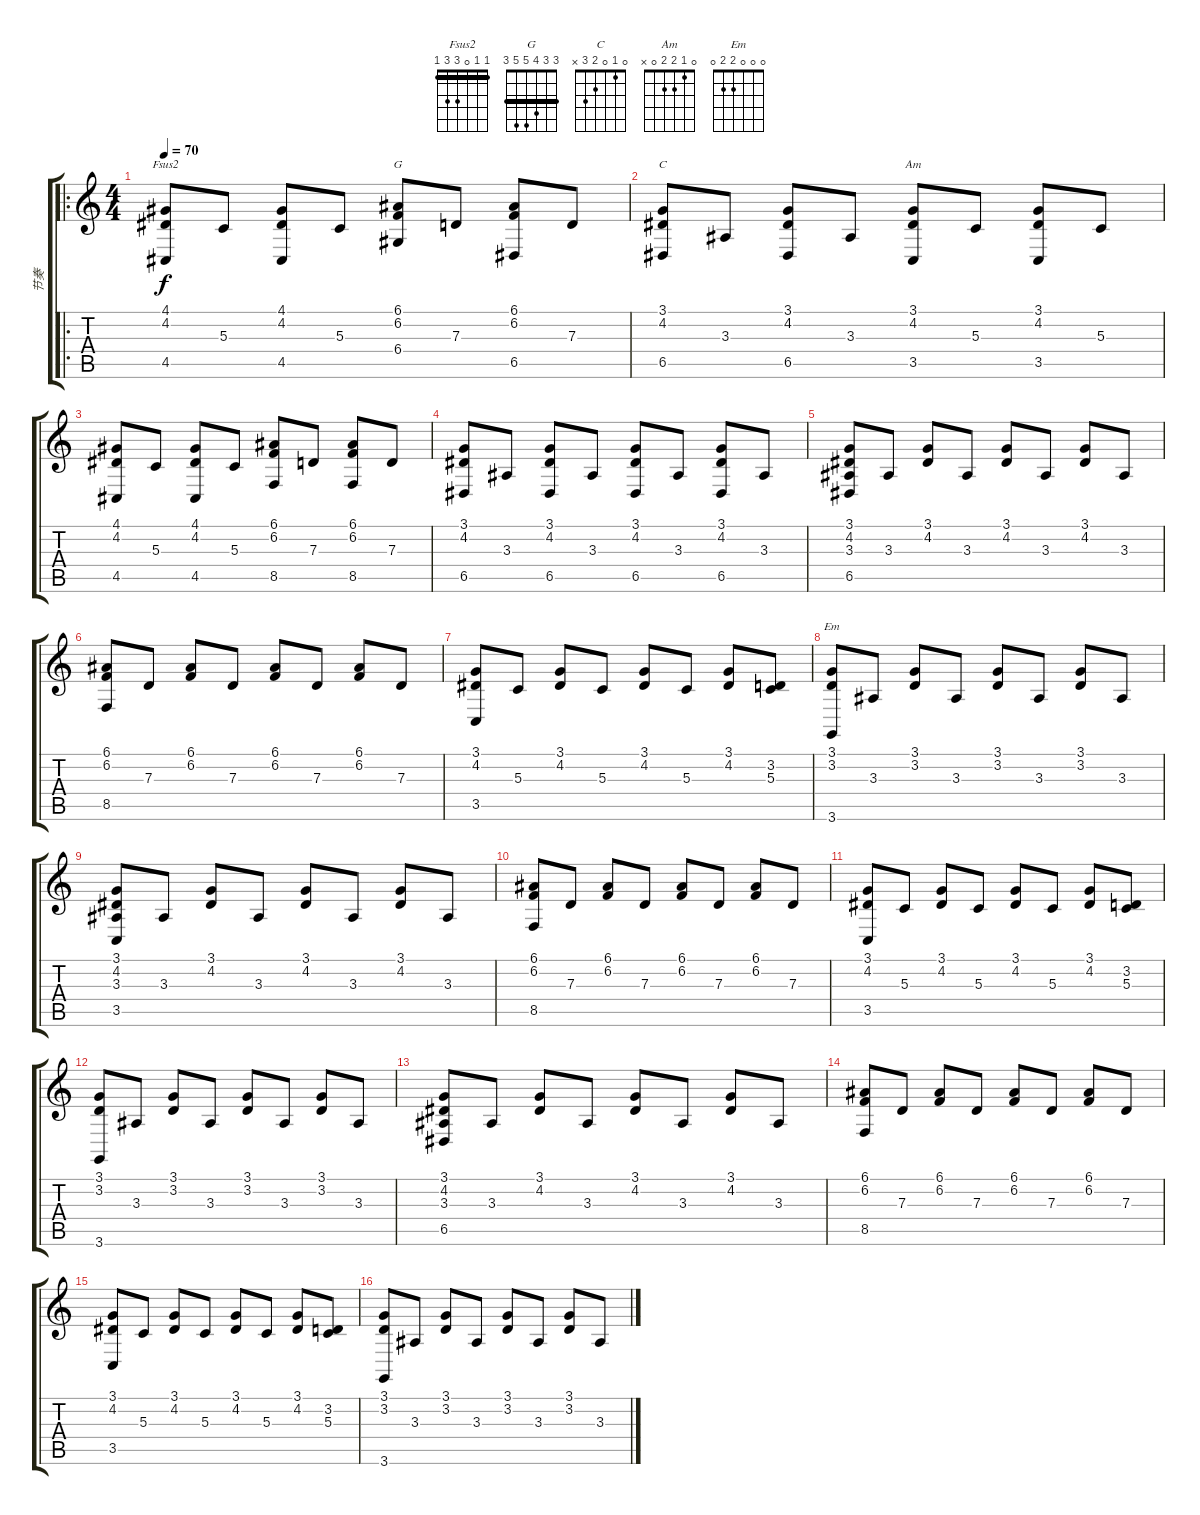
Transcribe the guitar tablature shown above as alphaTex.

\track ("节奏" "节奏") {instrument acousticgrandpiano}
\staff {score tabs}
\tuning (E4 B3 G3 D3 A2 E2) {hide}
\chord ("Fsus2" 1 1 0 3 3 1) {barre 1}
\chord ("G" 3 3 4 5 5 3) {barre 3}
\chord ("C" 0 1 0 2 3 x)
\chord ("Am" 0 1 2 2 0 x)
\chord ("Em" 0 0 0 2 2 0)
\ro
\ts (4 4)
\tempo 70
\clef g2
\ks c
(4.1 4.2 4.5).8{ch "Fsus2" dy f} 5.3.8 (4.1 4.2 4.5).8 5.3.8 (6.1 6.2 6.4).8{ch "G"} 7.3.8 (6.1 6.2 6.5).8 7.3.8 |
(3.1 4.2 6.5).8{ch "C"} 3.3.8 (3.1 4.2 6.5).8 3.3.8 (3.1 4.2 3.5).8{ch "Am"} 5.3.8 (3.1 4.2 3.5).8 5.3.8 |
(4.1 4.2 4.5).8 5.3.8 (4.1 4.2 4.5).8 5.3.8 (6.1 6.2 8.5).8 7.3.8 (6.1 6.2 8.5).8 7.3.8 |
(3.1 4.2 6.5).8 3.3.8 (3.1 4.2 6.5).8 3.3.8 (3.1 4.2 6.5).8 3.3.8 (3.1 4.2 6.5).8 3.3.8 |
(3.1 4.2 3.3 6.5).8 3.3.8 (3.1 4.2).8 3.3.8 (3.1 4.2).8 3.3.8 (3.1 4.2).8 3.3.8 |
(6.1 6.2 8.5).8 7.3.8 (6.1 6.2).8 7.3.8 (6.1 6.2).8 7.3.8 (6.1 6.2).8 7.3.8 |
(3.1 4.2 3.5).8 5.3.8 (3.1 4.2).8 5.3.8 (3.1 4.2).8 5.3.8 (3.1 4.2).8 (3.2 5.3).8 |
(3.1 3.2 3.6).8{ch "Em"} 3.3.8 (3.1 3.2).8 3.3.8 (3.1 3.2).8 3.3.8 (3.1 3.2).8 3.3.8 |
(3.1 4.2 3.3 3.5).8 3.3.8 (3.1 4.2).8 3.3.8 (3.1 4.2).8 3.3.8 (3.1 4.2).8 3.3.8 |
(6.1 6.2 8.5).8 7.3.8 (6.1 6.2).8 7.3.8 (6.1 6.2).8 7.3.8 (6.1 6.2).8 7.3.8 |
(3.1 4.2 3.5).8 5.3.8 (3.1 4.2).8 5.3.8 (3.1 4.2).8 5.3.8 (3.1 4.2).8 (3.2 5.3).8 |
(3.1 3.2 3.6).8 3.3.8 (3.1 3.2).8 3.3.8 (3.1 3.2).8 3.3.8 (3.1 3.2).8 3.3.8 |
(3.1 4.2 3.3 6.5).8 3.3.8 (3.1 4.2).8 3.3.8 (3.1 4.2).8 3.3.8 (3.1 4.2).8 3.3.8 |
(6.1 6.2 8.5).8 7.3.8 (6.1 6.2).8 7.3.8 (6.1 6.2).8 7.3.8 (6.1 6.2).8 7.3.8 |
(3.1 4.2 3.5).8 5.3.8 (3.1 4.2).8 5.3.8 (3.1 4.2).8 5.3.8 (3.1 4.2).8 (3.2 5.3).8 |
(3.1 3.2 3.6).8 3.3.8 (3.1 3.2).8 3.3.8 (3.1 3.2).8 3.3.8 (3.1 3.2).8 3.3.8
